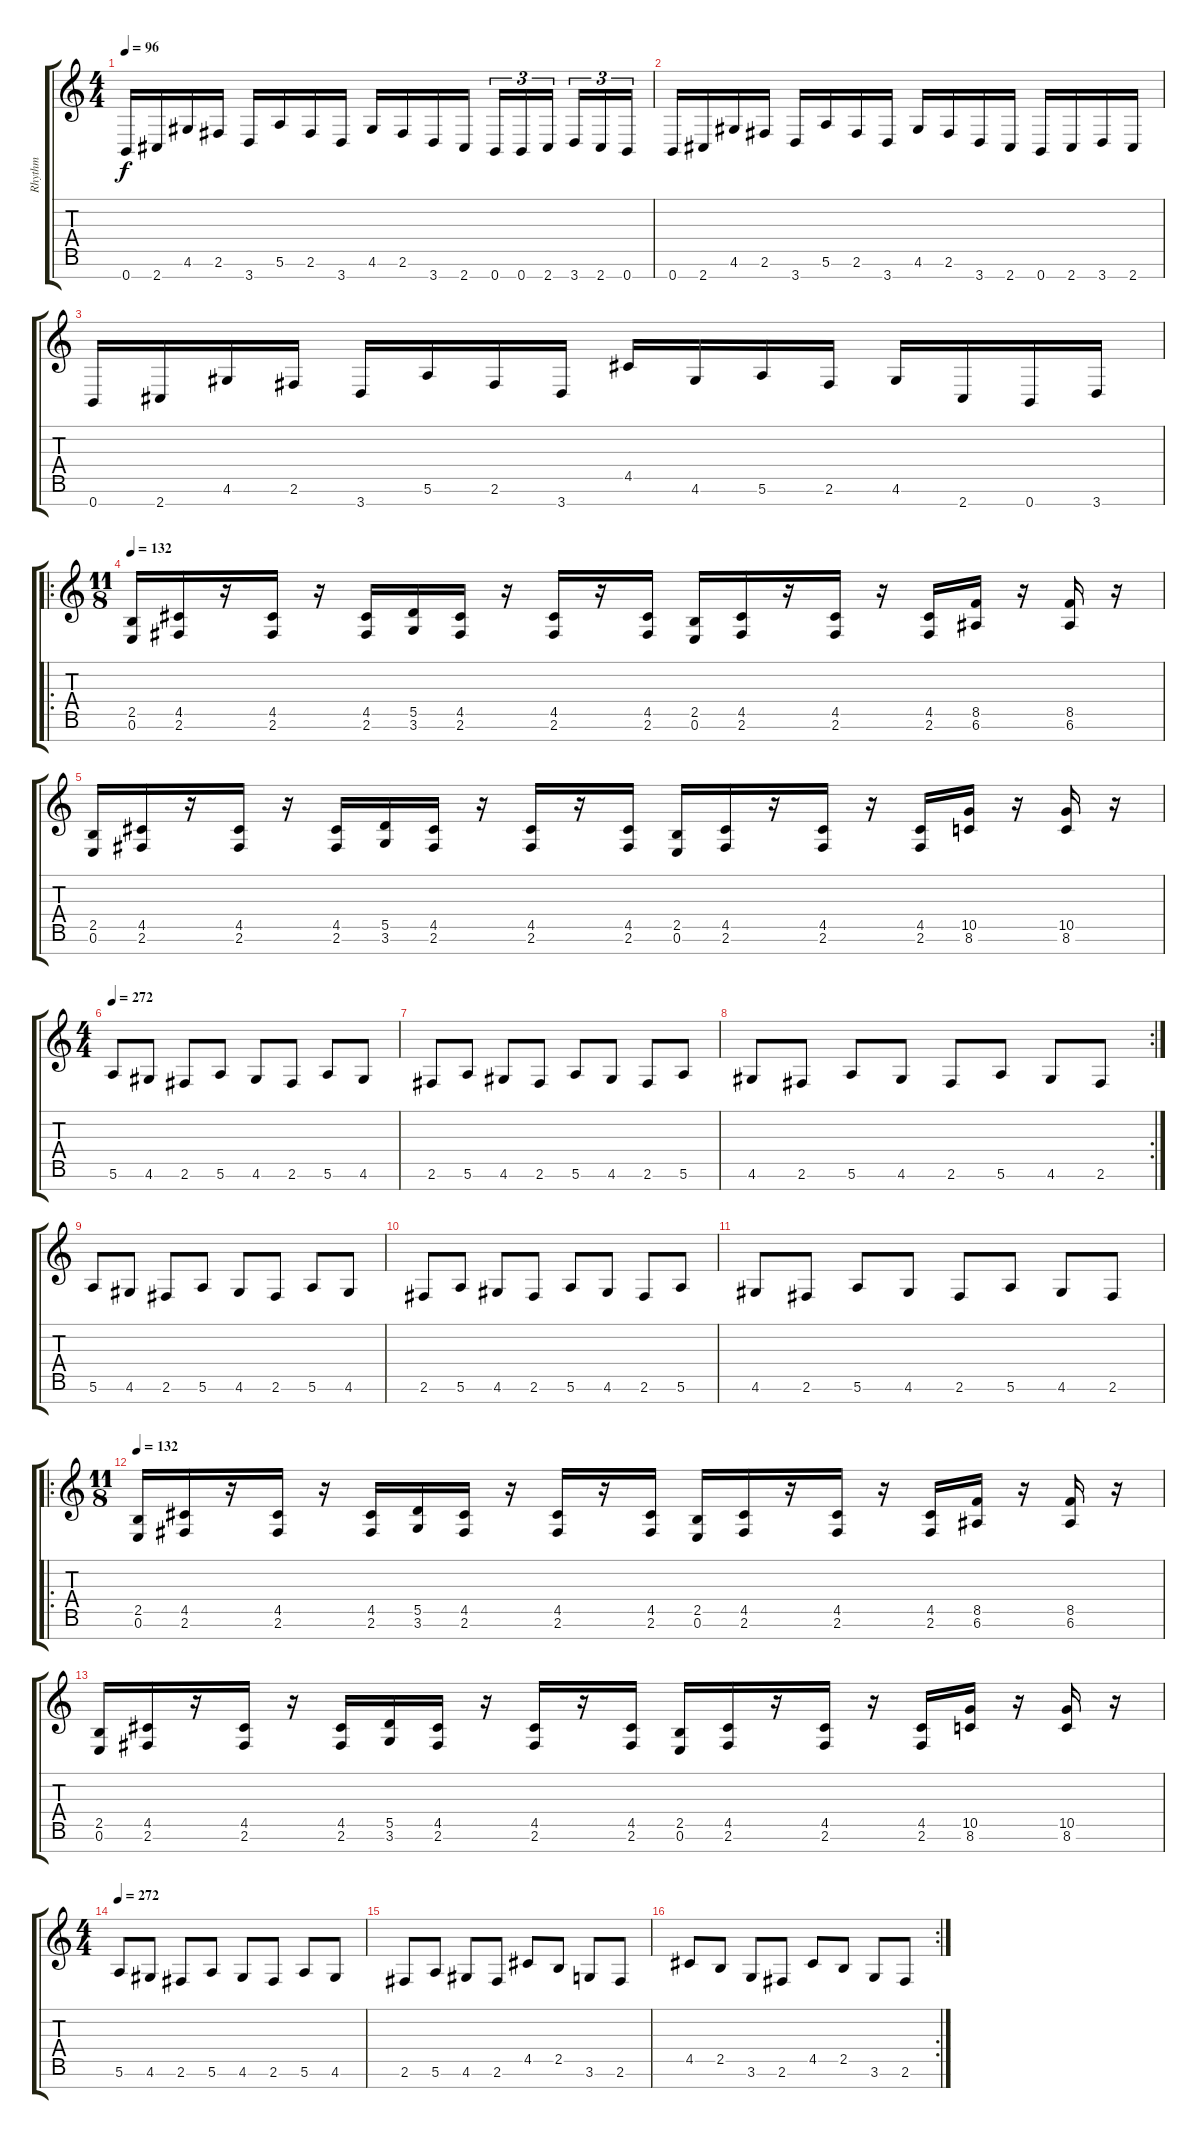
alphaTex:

\track ("Rhythm" "Rhythm") {instrument distortionguitar}
\staff {score tabs}
\tuning (E4 B3 G3 D3 A2 E2 B1) {hide}
\ts (4 4)
\tempo 96
\clef g2
\ks c
0.7.16{dy f} 2.7.16 4.6.16 2.6.16 3.7.16 5.6.16 2.6.16 3.7.16 4.6.16 2.6.16 3.7.16 2.7.16 0.7.16{tu (3 2)} 0.7.16{tu (3 2)} 2.7.16{tu (3 2)} 3.7.16{tu (3 2)} 2.7.16{tu (3 2)} 0.7.16{tu (3 2)} |
0.7.16 2.7.16 4.6.16 2.6.16 3.7.16 5.6.16 2.6.16 3.7.16 4.6.16 2.6.16 3.7.16 2.7.16 0.7.16 2.7.16 3.7.16 2.7.16 |
0.7.16 2.7.16 4.6.16 2.6.16 3.7.16 5.6.16 2.6.16 3.7.16 4.5.16 4.6.16 5.6.16 2.6.16 4.6.16 2.7.16 0.7.16 3.7.16 |
\ro
\ts (11 8)
\tempo 132
(2.5 0.6).16 (4.5 2.6).16 r.16 (4.5 2.6).16 r.16 (4.5 2.6).16 (5.5 3.6).16 (4.5 2.6).16 r.16 (4.5 2.6).16 r.16 (4.5 2.6).16 (2.5 0.6).16 (4.5 2.6).16 r.16 (4.5 2.6).16 r.16 (4.5 2.6).16 (8.5 6.6).16 r.16 (8.5 6.6).16 r.16 |
(2.5 0.6).16 (4.5 2.6).16 r.16 (4.5 2.6).16 r.16 (4.5 2.6).16 (5.5 3.6).16 (4.5 2.6).16 r.16 (4.5 2.6).16 r.16 (4.5 2.6).16 (2.5 0.6).16 (4.5 2.6).16 r.16 (4.5 2.6).16 r.16 (4.5 2.6).16 (10.5 8.6).16 r.16 (10.5 8.6).16 r.16 |
\ts (4 4)
\tempo 272
5.6.8 4.6.8 2.6.8 5.6.8 4.6.8 2.6.8 5.6.8 4.6.8 |
2.6.8 5.6.8 4.6.8 2.6.8 5.6.8 4.6.8 2.6.8 5.6.8 |
\rc 2
4.6.8 2.6.8 5.6.8 4.6.8 2.6.8 5.6.8 4.6.8 2.6.8 |
5.6.8 4.6.8 2.6.8 5.6.8 4.6.8 2.6.8 5.6.8 4.6.8 |
2.6.8 5.6.8 4.6.8 2.6.8 5.6.8 4.6.8 2.6.8 5.6.8 |
4.6.8 2.6.8 5.6.8 4.6.8 2.6.8 5.6.8 4.6.8 2.6.8 |
\ro
\ts (11 8)
\tempo 132
(2.5 0.6).16 (4.5 2.6).16 r.16 (4.5 2.6).16 r.16 (4.5 2.6).16 (5.5 3.6).16 (4.5 2.6).16 r.16 (4.5 2.6).16 r.16 (4.5 2.6).16 (2.5 0.6).16 (4.5 2.6).16 r.16 (4.5 2.6).16 r.16 (4.5 2.6).16 (8.5 6.6).16 r.16 (8.5 6.6).16 r.16 |
(2.5 0.6).16 (4.5 2.6).16 r.16 (4.5 2.6).16 r.16 (4.5 2.6).16 (5.5 3.6).16 (4.5 2.6).16 r.16 (4.5 2.6).16 r.16 (4.5 2.6).16 (2.5 0.6).16 (4.5 2.6).16 r.16 (4.5 2.6).16 r.16 (4.5 2.6).16 (10.5 8.6).16 r.16 (10.5 8.6).16 r.16 |
\ts (4 4)
\tempo 272
5.6.8 4.6.8 2.6.8 5.6.8 4.6.8 2.6.8 5.6.8 4.6.8 |
2.6.8 5.6.8 4.6.8 2.6.8 4.5.8 2.5.8 3.6.8 2.6.8 |
\rc 2
4.5.8 2.5.8 3.6.8 2.6.8 4.5.8 2.5.8 3.6.8 2.6.8
